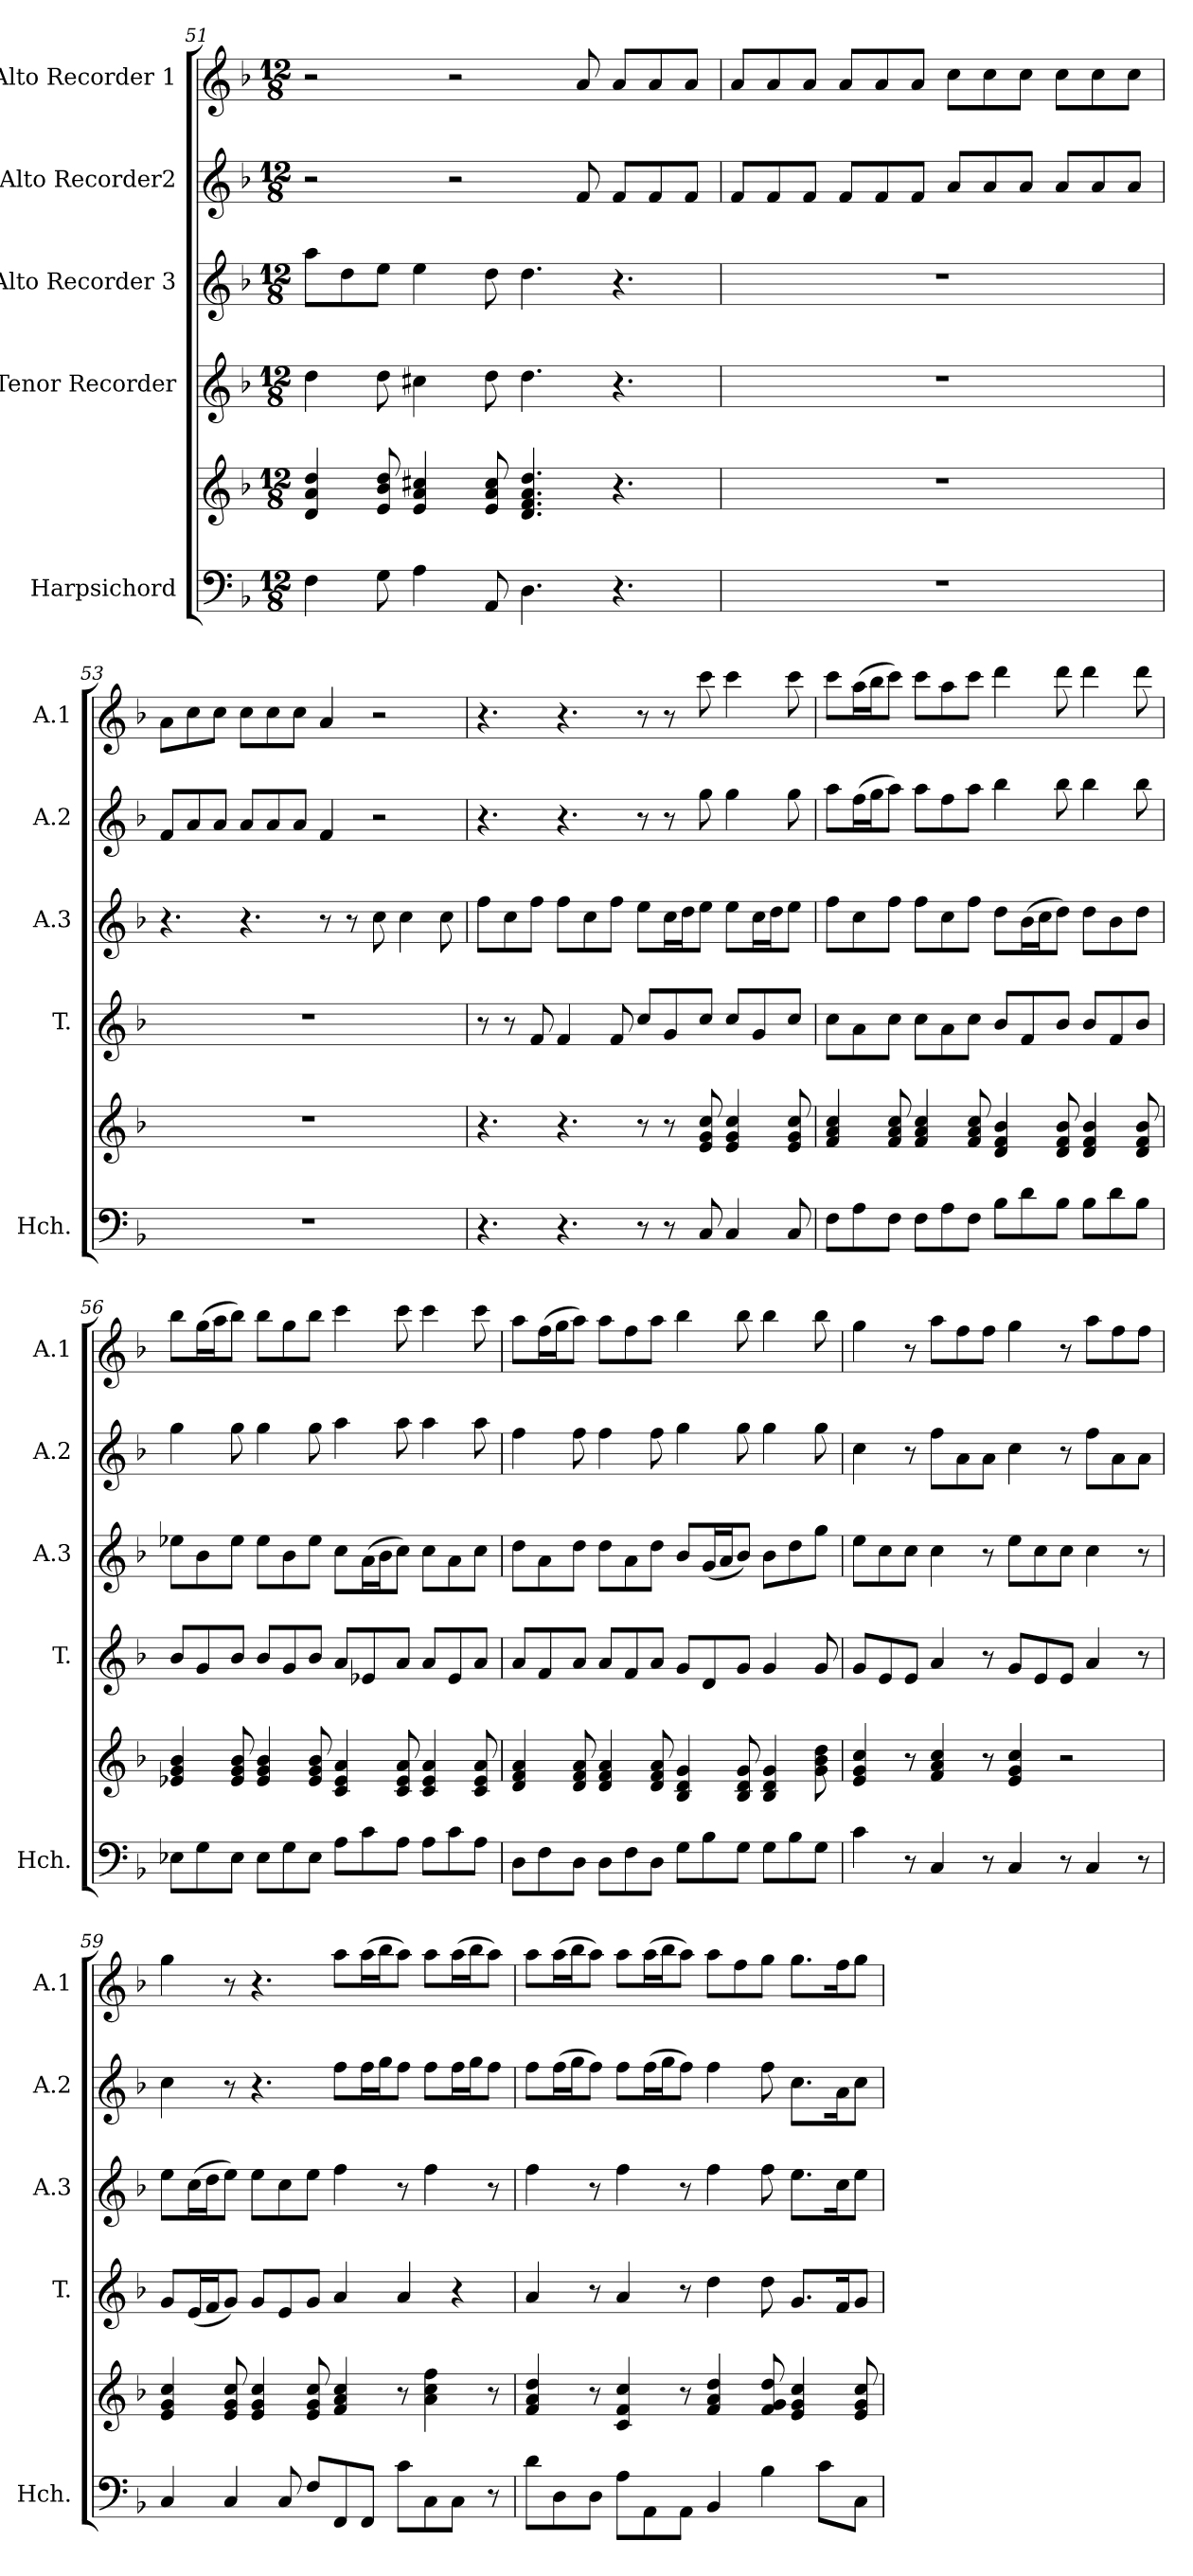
**kern	**kern	**kern	**kern	**kern	**kern
*part5	*part5	*part4	*part3	*part2	*part1
*staff6	*staff5	*staff4	*staff3	*staff2	*staff1
*I"Harpsichord	*	*I"Tenor Recorder	*I"Alto Recorder 3	*I"Alto Recorder2	*I"Alto Recorder 1
*I'Hch.	*	*I'T.	*I'A.3	*I'A.2	*I'A.1
*clefF4	*clefG2	*clefG2	*clefG2	*clefG2	*clefG2
*k[b-]	*k[b-]	*k[b-]	*k[b-]	*k[b-]	*k[b-]
*M12/8	*M12/8	*M12/8	*M12/8	*M12/8	*M12/8
=51	=51	=51	=51	=51	=51
4F\	4d/ 4a/ 4dd/	4dd\	8aa\L	2r	2r
.	.	.	8dd\	.	.
8G\	8e/ 8b-/ 8dd/	8dd\	8ee\J	.	.
4A\	4e/ 4a/ 4cc#X/	4cc#X\	4ee\	.	.
.	.	.	.	2r	2r
8AA/	8e/ 8a/ 8cc#/	8dd\	8dd\	.	.
4.D\	4.d/ 4.f/ 4.a/ 4.dd/	4.dd\	4.dd\	.	.
.	.	.	.	8f/	8a/
4.r	4.r	4.r	4.r	8f/L	8a/L
.	.	.	.	8f/	8a/
.	.	.	.	8f/J	8a/J
=52	=52	=52	=52	=52	=52
1.r	1.r	1.r	1.r	8f/L	8a/L
.	.	.	.	8f/	8a/
.	.	.	.	8f/J	8a/J
.	.	.	.	8f/L	8a/L
.	.	.	.	8f/	8a/
.	.	.	.	8f/J	8a/J
.	.	.	.	8a/L	8cc\L
.	.	.	.	8a/	8cc\
.	.	.	.	8a/J	8cc\J
.	.	.	.	8a/L	8cc\L
.	.	.	.	8a/	8cc\
.	.	.	.	8a/J	8cc\J
!!LO:LB:g=z
=53	=53	=53	=53	=53	=53
1.r	1.r	1.r	4.r	8f/L	8a\L
.	.	.	.	8a/	8cc\
.	.	.	.	8a/J	8cc\J
.	.	.	4.r	8a/L	8cc\L
.	.	.	.	8a/	8cc\
.	.	.	.	8a/J	8cc\J
.	.	.	8r	4f/	4a/
.	.	.	8r	.	.
.	.	.	8cc\	2r	2r
.	.	.	4cc\	.	.
.	.	.	8cc\	.	.
=54	=54	=54	=54	=54	=54
4.r	4.r	8r	8ff\L	4.r	4.r
.	.	8r	8cc\	.	.
.	.	8f/	8ff\J	.	.
4.r	4.r	4f/	8ff\L	4.r	4.r
.	.	.	8cc\	.	.
.	.	8f/	8ff\J	.	.
8r	8r	8cc/L	8ee\L	8r	8r
8r	8r	8g/	16cc\L	8r	8r
.	.	.	16dd\J	.	.
8C/	8e/ 8g/ 8cc/	8cc/J	8ee\J	8gg\	8ccc\
4C/	4e/ 4g/ 4cc/	8cc/L	8ee\L	4gg\	4ccc\
.	.	8g/	16cc\L	.	.
.	.	.	16dd\J	.	.
8C/	8e/ 8g/ 8cc/	8cc/J	8ee\J	8gg\	8ccc\
=55	=55	=55	=55	=55	=55
8F\L	4f/ 4a/ 4cc/	8cc\L	8ff\L	8aa\L	8ccc\L
8A\	.	8a\	8cc\	(>16ff\L	(>16aa\L
.	.	.	.	16gg\J	16bb-\J
8F\J	8f/ 8a/ 8cc/	8cc\J	8ff\J	8aa\J)	8ccc\J)
8F\L	4f/ 4a/ 4cc/	8cc\L	8ff\L	8aa\L	8ccc\L
8A\	.	8a\	8cc\	8ff\	8aa\
8F\J	8f/ 8a/ 8cc/	8cc\J	8ff\J	8aa\J	8ccc\J
8B-\L	4d/ 4f/ 4b-/	8b-/L	8dd\L	4bb-\	4ddd\
8d\	.	8f/	(16b-\L	.	.
.	.	.	16cc\J	.	.
8B-\J	8d/ 8f/ 8b-/	8b-/J	8dd\J)	8bb-\	8ddd\
8B-\L	4d/ 4f/ 4b-/	8b-/L	8dd\L	4bb-\	4ddd\
8d\	.	8f/	8b-\	.	.
8B-\J	8d/ 8f/ 8b-/	8b-/J	8dd\J	8bb-\	8ddd\
=56	=56	=56	=56	=56	=56
8E-X\L	4e-X/ 4g/ 4b-/	8b-/L	8ee-X\L	4gg\	8bb-\L
8G\	.	8g/	8b-\	.	(>16gg\L
.	.	.	.	.	16aa\J
8E-\J	8e-/ 8g/ 8b-/	8b-/J	8ee-\J	8gg\	8bb-\J)
8E-\L	4e-/ 4g/ 4b-/	8b-/L	8ee-\L	4gg\	8bb-\L
8G\	.	8g/	8b-\	.	8gg\
8E-\J	8e-/ 8g/ 8b-/	8b-/J	8ee-\J	8gg\	8bb-\J
8A\L	4c/ 4e-/ 4a/	8a/L	8cc\L	4aa\	4ccc\
8c\	.	8e-X/	(16a\L	.	.
.	.	.	16b-\J	.	.
8A\J	8c/ 8e-/ 8a/	8a/J	8cc\J)	8aa\	8ccc\
8A\L	4c/ 4e-/ 4a/	8a/L	8cc\L	4aa\	4ccc\
8c\	.	8e-/	8a\	.	.
8A\J	8c/ 8e-/ 8a/	8a/J	8cc\J	8aa\	8ccc\
=57	=57	=57	=57	=57	=57
8D\L	4d/ 4f/ 4a/	8a/L	8dd\L	4ff\	8aa\L
8F\	.	8f/	8a\	.	(>16ff\L
.	.	.	.	.	16gg\J
8D\J	8d/ 8f/ 8a/	8a/J	8dd\J	8ff\	8aa\J)
8D\L	4d/ 4f/ 4a/	8a/L	8dd\L	4ff\	8aa\L
8F\	.	8f/	8a\	.	8ff\
8D\J	8d/ 8f/ 8a/	8a/J	8dd\J	8ff\	8aa\J
8G\L	4B-/ 4d/ 4g/	8g/L	8b-/L	4gg\	4bb-\
8B-\	.	8d/	(16g/L	.	.
.	.	.	16a/J	.	.
8G\J	8B-/ 8d/ 8g/	8g/J	8b-/J)	8gg\	8bb-\
8G\L	4B-/ 4d/ 4g/	4g/	8b-\L	4gg\	4bb-\
8B-\	.	.	8dd\	.	.
8G\J	8g\ 8b-\ 8dd\	8g/	8gg\J	8gg\	8bb-\
!!LO:LB:g=z
=58	=58	=58	=58	=58	=58
4c\	4e/ 4g/ 4cc/	8g/L	8ee\L	4cc\	4gg\
.	.	8e/	8cc\	.	.
8r	8r	8e/J	8cc\J	8r	8r
4C/	4f/ 4a/ 4cc/	4a/	4cc\	8ff\L	8aa\L
.	.	.	.	8a\	8ff\
8r	8r	8r	8r	8a\J	8ff\J
4C/	4e/ 4g/ 4cc/	8g/L	8ee\L	4cc\	4gg\
.	.	8e/	8cc\	.	.
8r	2r	8e/J	8cc\J	8r	8r
4C/	.	4a/	4cc\	8ff\L	8aa\L
.	.	.	.	8a\	8ff\
8r	.	8r	8r	8a\J	8ff\J
=59	=59	=59	=59	=59	=59
4C/	4e/ 4g/ 4cc/	8g/L	8ee\L	4cc\	4gg\
.	.	(16e/L	(16cc\L	.	.
.	.	16f/J	16dd\J	.	.
4C/	8e/ 8g/ 8cc/	8g/J)	8ee\J)	8r	8r
.	4e/ 4g/ 4cc/	8g/L	8ee\L	4.r	4.r
8C/	.	8e/	8cc\	.	.
8F/L	8e/ 8g/ 8cc/	8g/J	8ee\J	.	.
8FF/	4f/ 4a/ 4cc/	4a/	4ff\	8ff\L	8aa\L
8FF/J	.	.	.	16ff\L	(>16aa\L
.	.	.	.	16gg\J	16bb-\J
8c\L	8r	4a/	8r	8ff\J	8aa\J)
8C\	4a\ 4cc\ 4ff\	.	4ff\	8ff\L	8aa\L
8C\J	.	4r	.	16ff\L	(>16aa\L
.	.	.	.	16gg\J	16bb-\J
8r	8r	.	8r	8ff\J	8aa\J)
=60	=60	=60	=60	=60	=60
8d\L	4f/ 4a/ 4dd/	4a/	4ff\	8ff\L	8aa\L
8D\	.	.	.	(>16ff\L	(>16aa\L
.	.	.	.	16gg\J	16bb-\J
8D\J	8r	8r	8r	8ff\J)	8aa\J)
8A\L	4c/ 4f/ 4cc/	4a/	4ff\	8ff\L	8aa\L
8AA\	.	.	.	(>16ff\L	(>16aa\L
.	.	.	.	16gg\J	16bb-\J
8AA\J	8r	8r	8r	8ff\J)	8aa\J)
4BB-/	4f/ 4a/ 4dd/	4dd\	4ff\	4ff\	8aa\L
.	.	.	.	.	8ff\
4B-\	8f/ 8g/ 8dd/	8dd\	8ff\	8ff\	8gg\J
.	4e/ 4g/ 4cc/	8.g/L	8.ee\L	8.cc\L	8.gg\L
8c\L	.	.	.	.	.
.	.	16f/K	16cc\K	16a\K	16ff\K
8C\J	8e/ 8g/ 8cc/	8g/J	8ee\J	8cc\J	8gg\J
=	=	=	=	=	=
*-	*-	*-	*-	*-	*-
